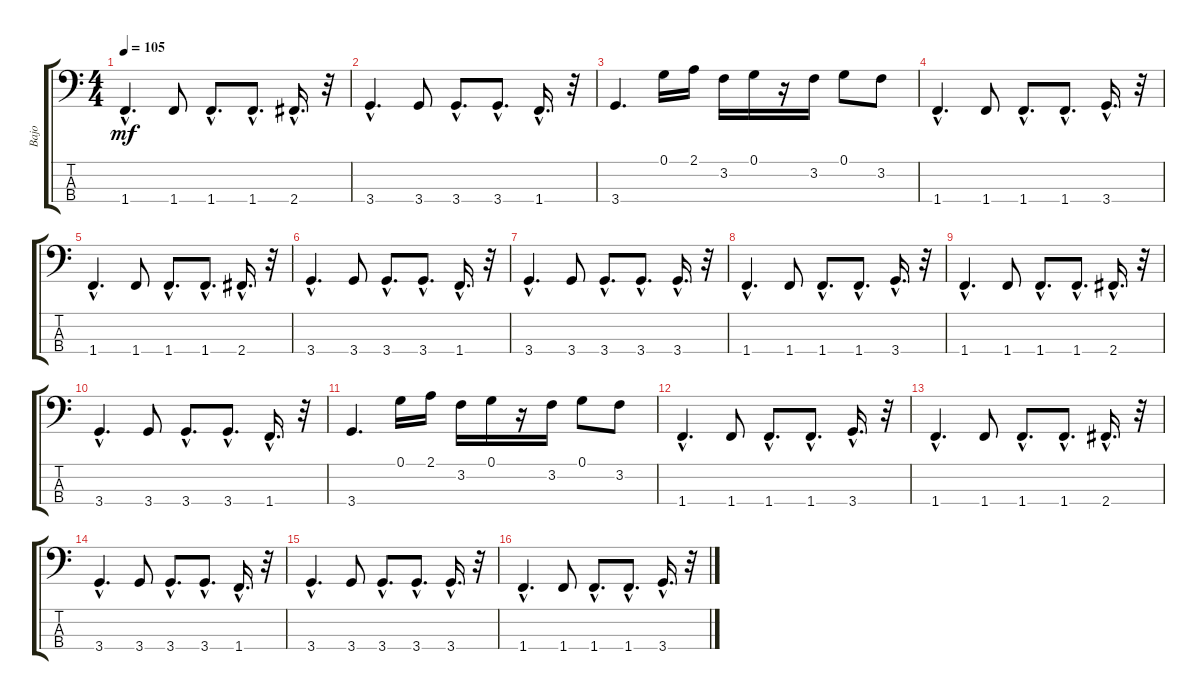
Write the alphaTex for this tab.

\track ("Bajo" "Bajo") {instrument electricbassfinger}
\staff {score tabs}
\tuning (G2 D2 A1 E1) {hide}
\ts (4 4)
\tempo 105
\clef f4
\ks c
1.4{hac}.4{d dy mf} 1.4.8 1.4{hac}.8{d} 1.4{hac}.8{d} 2.4{hac}.16{d} r.32 |
3.4{hac}.4{d} 3.4.8 3.4{hac}.8{d} 3.4{hac}.8{d} 1.4{hac}.16{d} r.32 |
3.4.4{d} 0.1.16 2.1.16 3.2.16 0.1.16 r.16 3.2.16 0.1.8 3.2.8 |
1.4{hac}.4{d} 1.4.8 1.4{hac}.8{d} 1.4{hac}.8{d} 3.4{hac}.16{d} r.32 |
1.4{hac}.4{d} 1.4.8 1.4{hac}.8{d} 1.4{hac}.8{d} 2.4{hac}.16{d} r.32 |
3.4{hac}.4{d} 3.4.8 3.4{hac}.8{d} 3.4{hac}.8{d} 1.4{hac}.16{d} r.32 |
3.4{hac}.4{d} 3.4.8 3.4{hac}.8{d} 3.4{hac}.8{d} 3.4{hac}.16{d} r.32 |
1.4{hac}.4{d} 1.4.8 1.4{hac}.8{d} 1.4{hac}.8{d} 3.4{hac}.16{d} r.32 |
1.4{hac}.4{d} 1.4.8 1.4{hac}.8{d} 1.4{hac}.8{d} 2.4{hac}.16{d} r.32 |
3.4{hac}.4{d} 3.4.8 3.4{hac}.8{d} 3.4{hac}.8{d} 1.4{hac}.16{d} r.32 |
3.4.4{d} 0.1.16 2.1.16 3.2.16 0.1.16 r.16 3.2.16 0.1.8 3.2.8 |
1.4{hac}.4{d} 1.4.8 1.4{hac}.8{d} 1.4{hac}.8{d} 3.4{hac}.16{d} r.32 |
1.4{hac}.4{d} 1.4.8 1.4{hac}.8{d} 1.4{hac}.8{d} 2.4{hac}.16{d} r.32 |
3.4{hac}.4{d} 3.4.8 3.4{hac}.8{d} 3.4{hac}.8{d} 1.4{hac}.16{d} r.32 |
3.4{hac}.4{d} 3.4.8 3.4{hac}.8{d} 3.4{hac}.8{d} 3.4{hac}.16{d} r.32 |
1.4{hac}.4{d} 1.4.8 1.4{hac}.8{d} 1.4{hac}.8{d} 3.4{hac}.16{d} r.32
